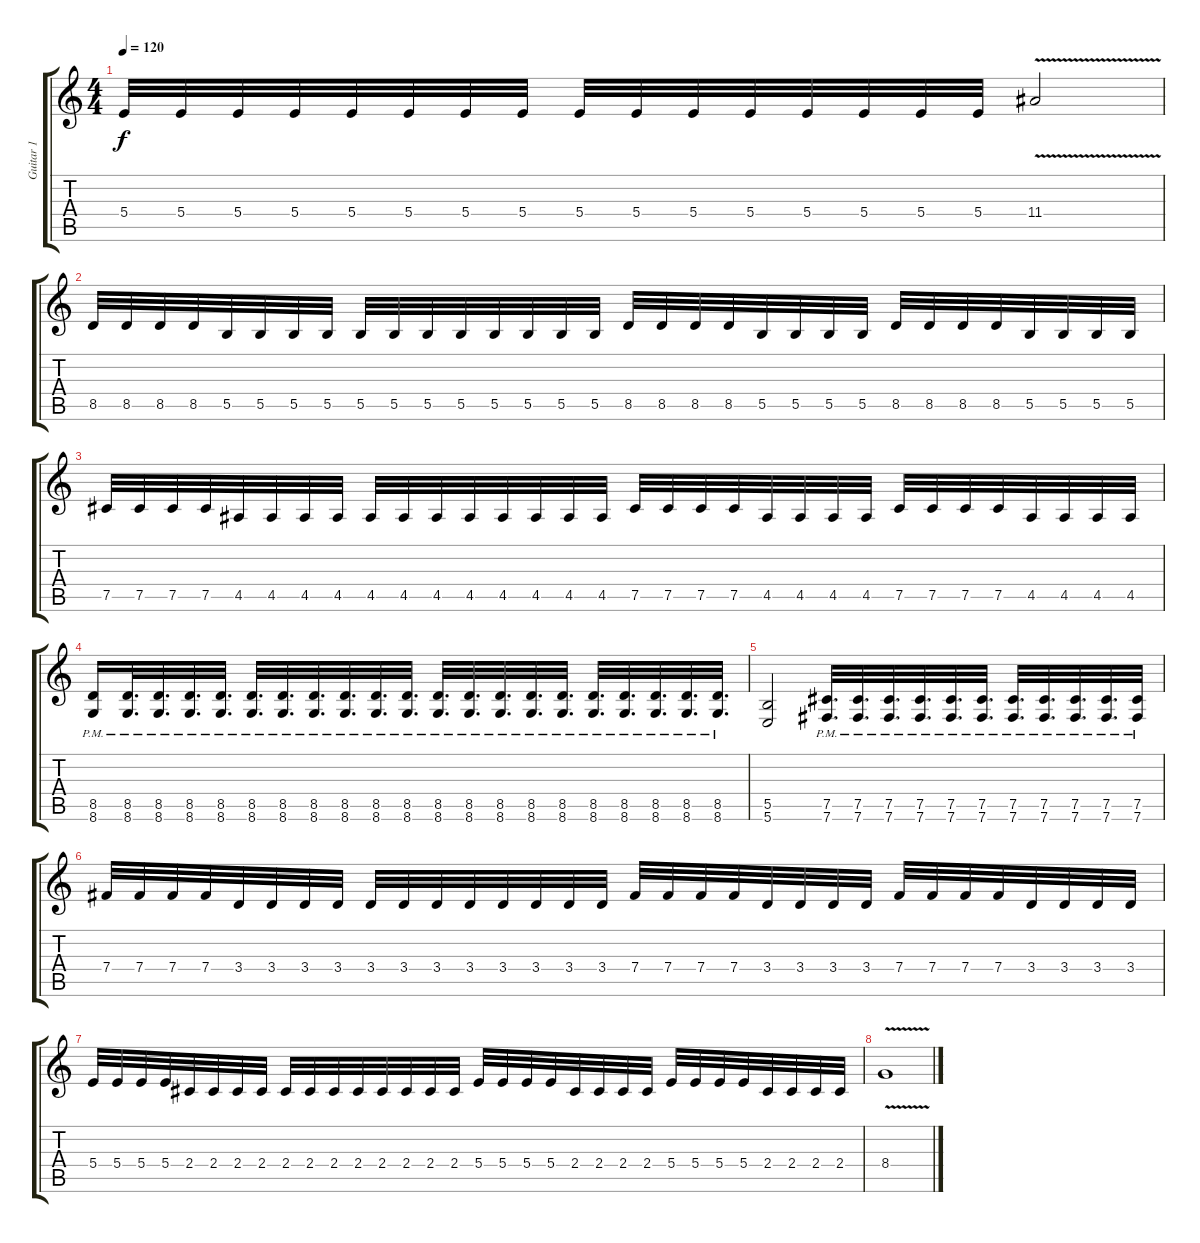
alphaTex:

\track ("Guitar 1" "Guitar 1") {instrument distortionguitar}
\staff {score tabs}
\tuning (Db4 Ab3 E3 B2 Gb2 B1) {hide}
\ts (4 4)
\tempo 120
\clef g2
\ks c
5.4.32{dy f} 5.4.32 5.4.32 5.4.32 5.4.32 5.4.32 5.4.32 5.4.32 5.4.32 5.4.32 5.4.32 5.4.32 5.4.32 5.4.32 5.4.32 5.4.32 11.4{v}.2 |
8.5.32 8.5.32 8.5.32 8.5.32 5.5.32 5.5.32 5.5.32 5.5.32 5.5.32 5.5.32 5.5.32 5.5.32 5.5.32 5.5.32 5.5.32 5.5.32 8.5.32 8.5.32 8.5.32 8.5.32 5.5.32 5.5.32 5.5.32 5.5.32 8.5.32 8.5.32 8.5.32 8.5.32 5.5.32 5.5.32 5.5.32 5.5.32 |
7.5.32 7.5.32 7.5.32 7.5.32 4.5.32 4.5.32 4.5.32 4.5.32 4.5.32 4.5.32 4.5.32 4.5.32 4.5.32 4.5.32 4.5.32 4.5.32 7.5.32 7.5.32 7.5.32 7.5.32 4.5.32 4.5.32 4.5.32 4.5.32 7.5.32 7.5.32 7.5.32 7.5.32 4.5.32 4.5.32 4.5.32 4.5.32 |
(8.5{pm} 8.6{pm}).16 (8.5{pm} 8.6{pm}).32{d} (8.5{pm} 8.6{pm}).32{d} (8.5{pm} 8.6{pm}).32{d} (8.5{pm} 8.6{pm}).32{d} (8.5{pm} 8.6{pm}).32{d} (8.5{pm} 8.6{pm}).32{d} (8.5{pm} 8.6{pm}).32{d} (8.5{pm} 8.6{pm}).32{d} (8.5{pm} 8.6{pm}).32{d} (8.5{pm} 8.6{pm}).32{d} (8.5{pm} 8.6{pm}).32{d} (8.5{pm} 8.6{pm}).32{d} (8.5{pm} 8.6{pm}).32{d} (8.5{pm} 8.6{pm}).32{d} (8.5{pm} 8.6{pm}).32{d} (8.5{pm} 8.6{pm}).32{d} (8.5{pm} 8.6{pm}).32{d} (8.5{pm} 8.6{pm}).32{d} (8.5{pm} 8.6{pm}).32{d} (8.5{pm} 8.6{pm}).32{d} |
(5.5 5.6).2 (7.5{pm} 7.6{pm}).32{d} (7.5{pm} 7.6{pm}).32{d} (7.5{pm} 7.6{pm}).32{d} (7.5{pm} 7.6{pm}).32{d} (7.5{pm} 7.6{pm}).32{d} (7.5{pm} 7.6{pm}).32{d} (7.5{pm} 7.6{pm}).32{d} (7.5{pm} 7.6{pm}).32{d} (7.5{pm} 7.6{pm}).32{d} (7.5{pm} 7.6{pm}).32{d} (7.5{pm} 7.6{pm}).32 |
7.4.32 7.4.32 7.4.32 7.4.32 3.4.32 3.4.32 3.4.32 3.4.32 3.4.32 3.4.32 3.4.32 3.4.32 3.4.32 3.4.32 3.4.32 3.4.32 7.4.32 7.4.32 7.4.32 7.4.32 3.4.32 3.4.32 3.4.32 3.4.32 7.4.32 7.4.32 7.4.32 7.4.32 3.4.32 3.4.32 3.4.32 3.4.32 |
5.4.32 5.4.32 5.4.32 5.4.32 2.4.32 2.4.32 2.4.32 2.4.32 2.4.32 2.4.32 2.4.32 2.4.32 2.4.32 2.4.32 2.4.32 2.4.32 5.4.32 5.4.32 5.4.32 5.4.32 2.4.32 2.4.32 2.4.32 2.4.32 5.4.32 5.4.32 5.4.32 5.4.32 2.4.32 2.4.32 2.4.32 2.4.32 |
8.4{v}.1
